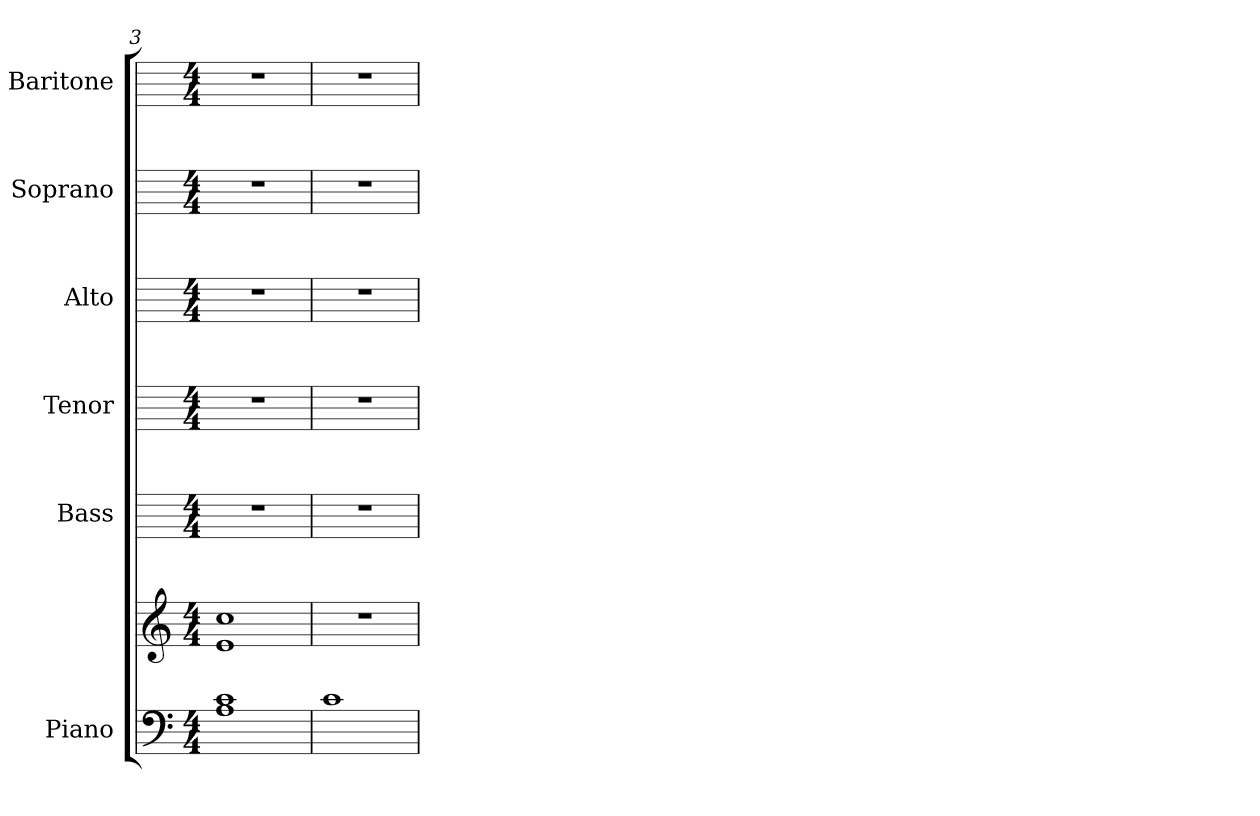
**kern	**kern	**kern	**kern	**kern	**kern	**kern
*part6	*part6	*part5	*part4	*part3	*part2	*part1
*staff7	*staff6	*staff5	*staff4	*staff3	*staff2	*staff1
*I"Piano	*	*I"Bass	*I"Tenor	*I"Alto	*I"Soprano	*I"Baritone
*	*	*I'B	*I'T	*I'A	*I'S	*
*clefF4	*clefG2	*	*	*	*	*
*k[]	*k[]	*	*	*	*	*
*C:	*C:	*	*	*	*	*
*M4/4	*M4/4	*M4/4	*M4/4	*M4/4	*M4/4	*M4/4
=3	=3	=3	=3	=3	=3	=3
1A 1c	1e 1cc	1r	1r	1r	1r	1r
=4	=4	=4	=4	=4	=4	=4
1c	1r	1r	1r	1r	1r	1r
=	=	=	=	=	=	=
*-	*-	*-	*-	*-	*-	*-
